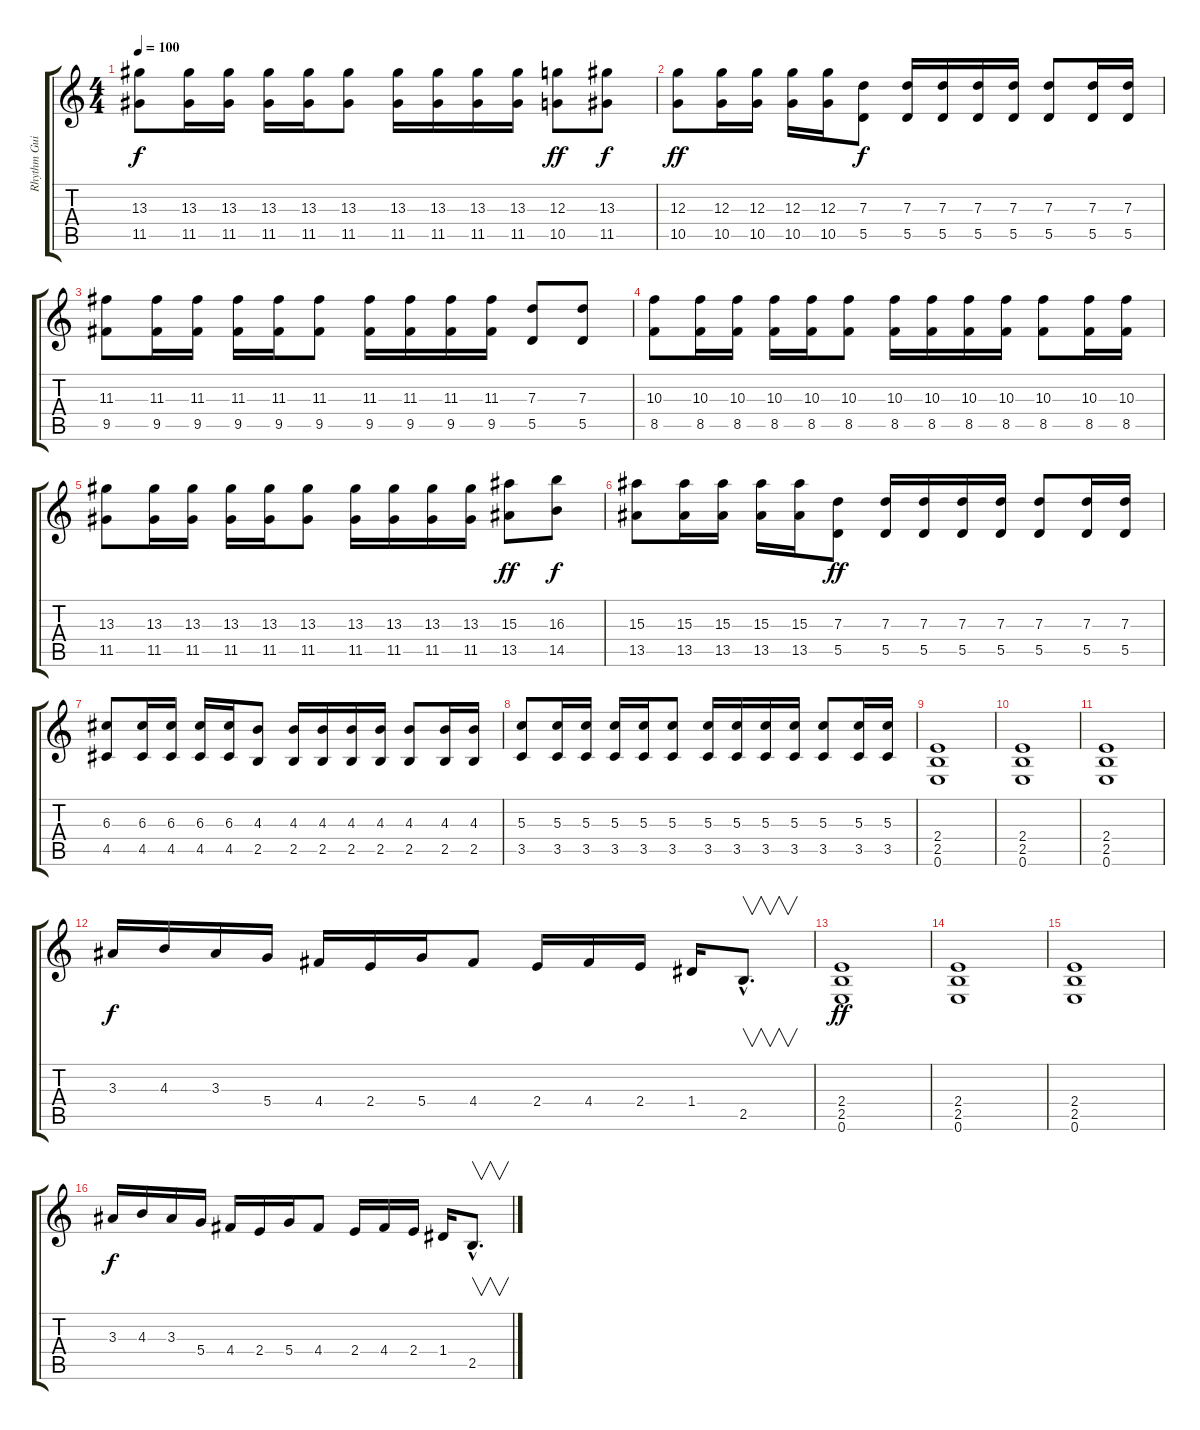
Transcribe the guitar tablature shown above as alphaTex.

\track ("Rhythm Guitar II" "Rhythm Gui") {instrument distortionguitar}
\staff {score tabs}
\tuning (E4 B3 G3 D3 A2 E2) {hide}
\ts (4 4)
\tempo 100
\clef g2
\ks c
(13.3 11.5).8{dy f} (13.3 11.5).16 (13.3 11.5).16 (13.3 11.5).16 (13.3 11.5).16 (13.3 11.5).8 (13.3 11.5).16 (13.3 11.5).16 (13.3 11.5).16 (13.3 11.5).16 (12.3 10.5).8{dy ff} (13.3 11.5).8{dy f} |
(12.3 10.5).8{dy ff} (12.3 10.5).16 (12.3 10.5).16 (12.3 10.5).16 (12.3 10.5).16 (7.3 5.5).8{dy f} (7.3 5.5).16 (7.3 5.5).16 (7.3 5.5).16 (7.3 5.5).16 (7.3 5.5).8 (7.3 5.5).16 (7.3 5.5).16 |
(11.3 9.5).8 (11.3 9.5).16 (11.3 9.5).16 (11.3 9.5).16 (11.3 9.5).16 (11.3 9.5).8 (11.3 9.5).16 (11.3 9.5).16 (11.3 9.5).16 (11.3 9.5).16 (7.3 5.5).8 (7.3 5.5).8 |
(10.3 8.5).8 (10.3 8.5).16 (10.3 8.5).16 (10.3 8.5).16 (10.3 8.5).16 (10.3 8.5).8 (10.3 8.5).16 (10.3 8.5).16 (10.3 8.5).16 (10.3 8.5).16 (10.3 8.5).8 (10.3 8.5).16 (10.3 8.5).16 |
(13.3 11.5).8 (13.3 11.5).16 (13.3 11.5).16 (13.3 11.5).16 (13.3 11.5).16 (13.3 11.5).8 (13.3 11.5).16 (13.3 11.5).16 (13.3 11.5).16 (13.3 11.5).16 (15.3 13.5).8{dy ff} (16.3 14.5).8{dy f} |
(15.3 13.5).8 (15.3 13.5).16 (15.3 13.5).16 (15.3 13.5).16 (15.3 13.5).16 (7.3 5.5).8{dy ff} (7.3 5.5).16 (7.3 5.5).16 (7.3 5.5).16 (7.3 5.5).16 (7.3 5.5).8 (7.3 5.5).16 (7.3 5.5).16 |
(6.3 4.5).8 (6.3 4.5).16 (6.3 4.5).16 (6.3 4.5).16 (6.3 4.5).16 (4.3 2.5).8 (4.3 2.5).16 (4.3 2.5).16 (4.3 2.5).16 (4.3 2.5).16 (4.3 2.5).8 (4.3 2.5).16 (4.3 2.5).16 |
(5.3 3.5).8 (5.3 3.5).16 (5.3 3.5).16 (5.3 3.5).16 (5.3 3.5).16 (5.3 3.5).8 (5.3 3.5).16 (5.3 3.5).16 (5.3 3.5).16 (5.3 3.5).16 (5.3 3.5).8 (5.3 3.5).16 (5.3 3.5).16 |
(2.4 2.5 0.6).1 |
(2.4 2.5 0.6).1 |
(2.4 2.5 0.6).1 |
3.3.16{dy f} 4.3.16 3.3.16 5.4.16 4.4.16 2.4.16 5.4.16 4.4.8 2.4.16 4.4.16 2.4.16 1.4.16 2.5{hac}.8{v d} |
(2.4 2.5 0.6).1{dy ff} |
(2.4 2.5 0.6).1 |
(2.4 2.5 0.6).1 |
3.3.16{dy f} 4.3.16 3.3.16 5.4.16 4.4.16 2.4.16 5.4.16 4.4.8 2.4.16 4.4.16 2.4.16 1.4.16 2.5{hac}.8{v d}
